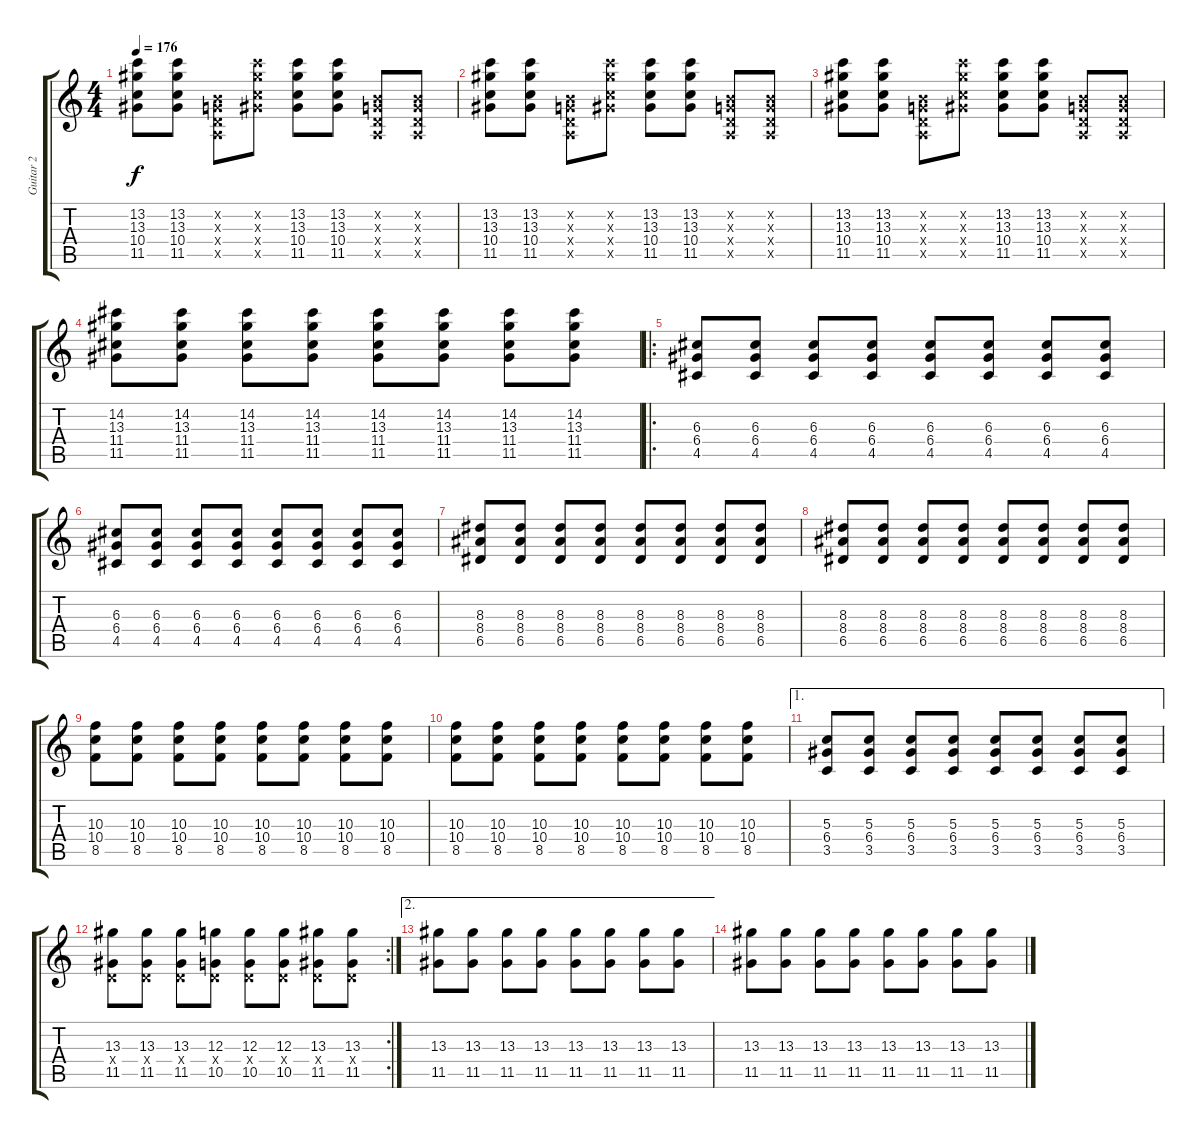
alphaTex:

\track ("Guitar 2" "Guitar 2") {instrument overdrivenguitar}
\staff {score tabs}
\tuning (E4 B3 G3 D3 A2 D2) {hide}
\ts (4 4)
\tempo 176
\clef g2
\ks c
(13.2 13.3 10.4 11.5).8{dy f} (13.2 13.3 10.4 11.5).8 (0.2{x} 0.3{x} 0.4{x} 0.5{x}).8 (13.2{x} 13.3{x} 10.4{x} 11.5{x}).8 (13.2 13.3 10.4 11.5).8 (13.2 13.3 10.4 11.5).8 (0.2{x} 0.3{x} 0.4{x} 0.5{x}).8 (0.2{x} 0.3{x} 0.4{x} 0.5{x}).8 |
(13.2 13.3 10.4 11.5).8 (13.2 13.3 10.4 11.5).8 (0.2{x} 0.3{x} 0.4{x} 0.5{x}).8 (13.2{x} 13.3{x} 10.4{x} 11.5{x}).8 (13.2 13.3 10.4 11.5).8 (13.2 13.3 10.4 11.5).8 (0.2{x} 0.3{x} 0.4{x} 0.5{x}).8 (0.2{x} 0.3{x} 0.4{x} 0.5{x}).8 |
(13.2 13.3 10.4 11.5).8 (13.2 13.3 10.4 11.5).8 (0.2{x} 0.3{x} 0.4{x} 0.5{x}).8 (13.2{x} 13.3{x} 10.4{x} 11.5{x}).8 (13.2 13.3 10.4 11.5).8 (13.2 13.3 10.4 11.5).8 (0.2{x} 0.3{x} 0.4{x} 0.5{x}).8 (0.2{x} 0.3{x} 0.4{x} 0.5{x}).8 |
(14.2 13.3 11.4 11.5).8 (14.2 13.3 11.4 11.5).8 (14.2 13.3 11.4 11.5).8 (14.2 13.3 11.4 11.5).8 (14.2 13.3 11.4 11.5).8 (14.2 13.3 11.4 11.5).8 (14.2 13.3 11.4 11.5).8 (14.2 13.3 11.4 11.5).8 |
\ro
(6.3 6.4 4.5).8{volume 13} (6.3 6.4 4.5).8 (6.3 6.4 4.5).8 (6.3 6.4 4.5).8 (6.3 6.4 4.5).8 (6.3 6.4 4.5).8 (6.3 6.4 4.5).8 (6.3 6.4 4.5).8 |
(6.3 6.4 4.5).8 (6.3 6.4 4.5).8 (6.3 6.4 4.5).8 (6.3 6.4 4.5).8 (6.3 6.4 4.5).8 (6.3 6.4 4.5).8 (6.3 6.4 4.5).8 (6.3 6.4 4.5).8 |
(8.3 8.4 6.5).8 (8.3 8.4 6.5).8 (8.3 8.4 6.5).8 (8.3 8.4 6.5).8 (8.3 8.4 6.5).8 (8.3 8.4 6.5).8 (8.3 8.4 6.5).8 (8.3 8.4 6.5).8 |
(8.3 8.4 6.5).8 (8.3 8.4 6.5).8 (8.3 8.4 6.5).8 (8.3 8.4 6.5).8 (8.3 8.4 6.5).8 (8.3 8.4 6.5).8 (8.3 8.4 6.5).8 (8.3 8.4 6.5).8 |
(10.3 10.4 8.5).8 (10.3 10.4 8.5).8 (10.3 10.4 8.5).8 (10.3 10.4 8.5).8 (10.3 10.4 8.5).8 (10.3 10.4 8.5).8 (10.3 10.4 8.5).8 (10.3 10.4 8.5).8 |
(10.3 10.4 8.5).8 (10.3 10.4 8.5).8 (10.3 10.4 8.5).8 (10.3 10.4 8.5).8 (10.3 10.4 8.5).8 (10.3 10.4 8.5).8 (10.3 10.4 8.5).8 (10.3 10.4 8.5).8 |
\ae 1
(5.3 6.4 3.5).8 (5.3 6.4 3.5).8 (5.3 6.4 3.5).8 (5.3 6.4 3.5).8 (5.3 6.4 3.5).8 (5.3 6.4 3.5).8 (5.3 6.4 3.5).8 (5.3 6.4 3.5).8 |
\rc 2
(13.3 0.4{x} 11.5).8 (13.3 0.4{x} 11.5).8 (13.3 0.4{x} 11.5).8 (12.3 0.4{x} 10.5).8 (12.3 0.4{x} 10.5).8 (12.3 0.4{x} 10.5).8 (13.3 0.4{x} 11.5).8 (13.3 0.4{x} 11.5).8 |
\ae 2
(13.3 11.5).8 (13.3 11.5).8 (13.3 11.5).8 (13.3 11.5).8 (13.3 11.5).8 (13.3 11.5).8 (13.3 11.5).8 (13.3 11.5).8 |
(13.3 11.5).8 (13.3 11.5).8 (13.3 11.5).8 (13.3 11.5).8 (13.3 11.5).8 (13.3 11.5).8 (13.3 11.5).8 (13.3 11.5).8
